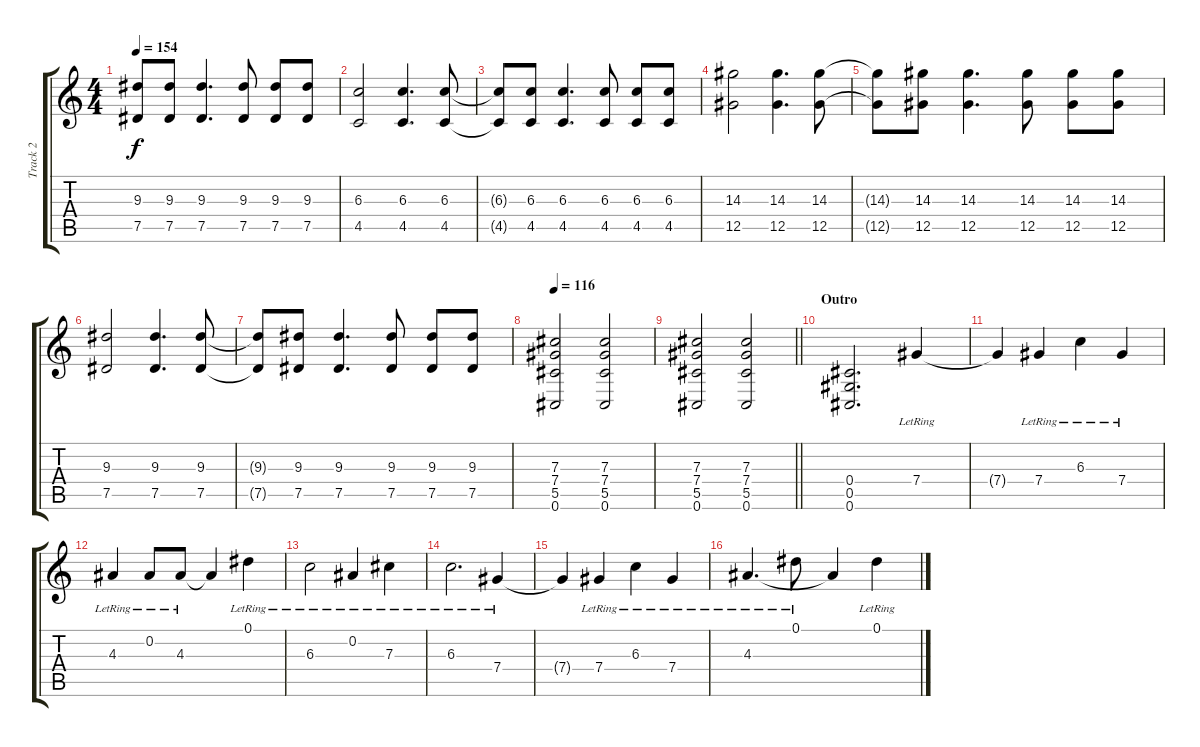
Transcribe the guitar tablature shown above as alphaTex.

\track ("Track 2" "Track 2") {instrument overdrivenguitar}
\staff {score tabs}
\tuning (Eb4 Bb3 Gb3 Db3 Ab2 Db2) {hide}
\ts (4 4)
\tempo 154
\clef g2
\ks c
(9.3{t} 7.5{t}).8{dy f} (9.3 7.5).8 (9.3 7.5).4{d} (9.3 7.5).8 (9.3 7.5).8 (9.3 7.5).8 |
(6.3 4.5).2 (6.3 4.5).4{d} (6.3 4.5).8 |
(6.3{t} 4.5{t}).8 (6.3 4.5).8 (6.3 4.5).4{d} (6.3 4.5).8 (6.3 4.5).8 (6.3 4.5).8 |
(14.3 12.5).2 (14.3 12.5).4{d} (14.3 12.5).8 |
(14.3{t} 12.5{t}).8 (14.3 12.5).8 (14.3 12.5).4{d} (14.3 12.5).8 (14.3 12.5).8 (14.3 12.5).8 |
(9.3 7.5).2 (9.3 7.5).4{d} (9.3 7.5).8 |
(9.3{t} 7.5{t}).8 (9.3 7.5).8 (9.3 7.5).4{d} (9.3 7.5).8 (9.3 7.5).8 (9.3 7.5).8 |
\tempo 116
(7.3 7.4 5.5 0.6).2 (7.3 7.4 5.5 0.6).2 |
\barLineRight lightlight
(7.3 7.4 5.5 0.6).2 (7.3 7.4 5.5 0.6).2 |
\section ("" "Outro")
(0.4 0.5 0.6).2{d} 7.4{lr}.4{instrument electricguitarjazz} |
7.4{t}.4 7.4{lr}.4 6.3{lr}.4 7.4{lr}.4 |
4.3{lr}.4 0.2{lr}.8 4.3{lr}.8 4.3{t}.4 0.1{lr}.4 |
6.3{lr}.2 0.2{lr}.4 7.3{lr}.4 |
6.3{lr}.2{d} 7.4{lr}.4 |
7.4{t}.4 7.4{lr}.4 6.3{lr}.4 7.4{lr}.4 |
4.3{lr}.4{d} 0.1{lr}.8 4.3{t}.4 0.1{lr}.4
